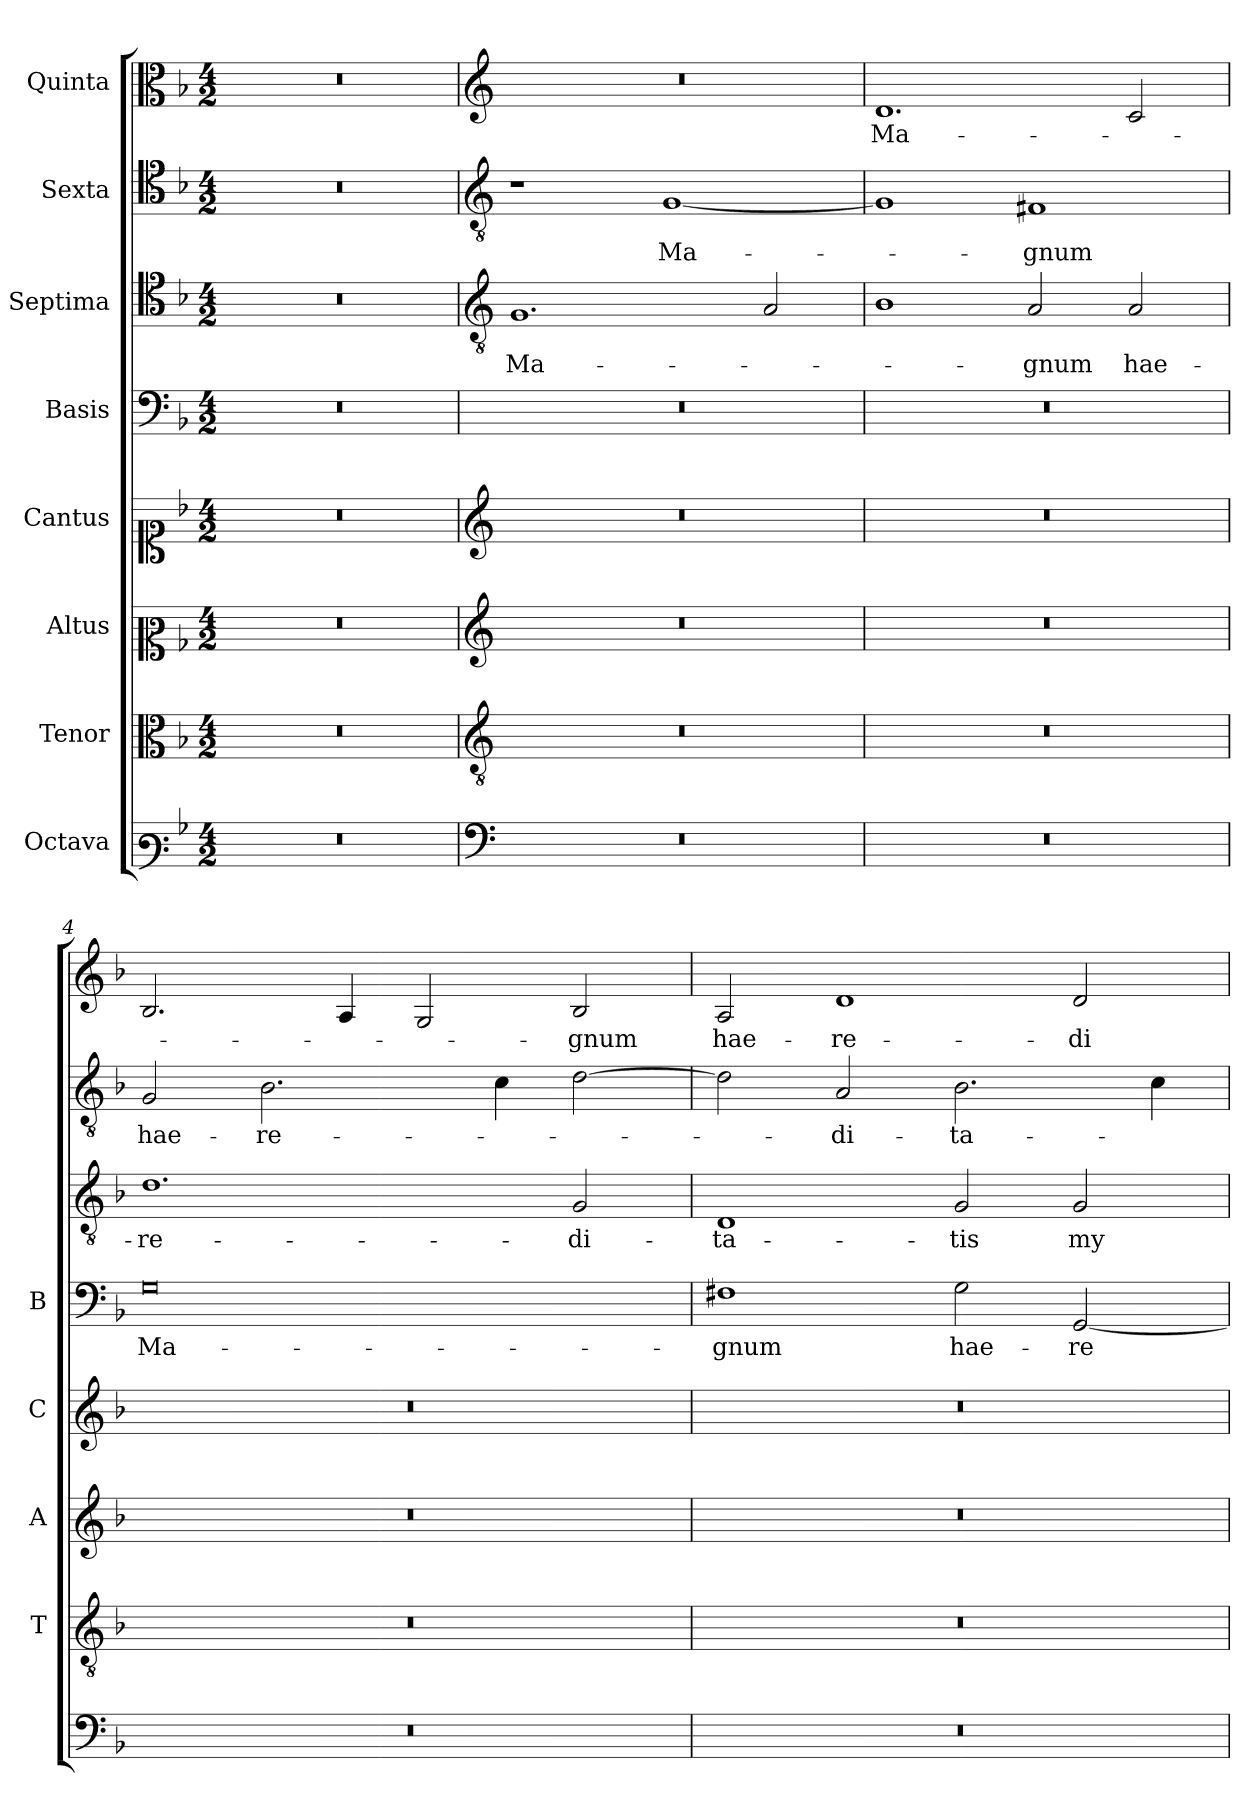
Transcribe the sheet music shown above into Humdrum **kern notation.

**kern	**kern	**kern	**kern	**kern	**text	**kern	**text	**kern	**text	**kern	**text
*part8	*part7	*part6	*part5	*part4	*part4	*part3	*part3	*part2	*part2	*part1	*part1
*staff8	*staff7	*staff6	*staff5	*staff4	*staff4	*staff3	*staff3	*staff2	*staff2	*staff1	*staff1
*I"Octava	*I"Tenor	*I"Altus	*I"Cantus	*I"Basis	*	*I"Septima	*	*I"Sexta	*	*I"Quinta	*
*	*I'T	*I'A	*I'C	*I'B	*	*	*	*	*	*	*
*clefF3	*clefC3	*clefC2	*clefC1	*clefF4	*	*clefC4	*	*clefC4	*	*clefC3	*
*k[b-]	*k[b-]	*k[b-]	*k[b-]	*k[b-]	*	*k[b-]	*	*k[b-]	*	*k[b-]	*
*F:	*F:	*F:	*F:	*F:	*	*F:	*	*F:	*	*F:	*
*M4/2	*M4/2	*M4/2	*M4/2	*M4/2	*	*M4/2	*	*M4/2	*	*M4/2	*
=1	=1	=1	=1	=1	=1	=1	=1	=1	=1	=1	=1
0r	0r	0r	0r	0r	.	0r	.	0r	.	0r	.
=2	=2	=2	=2	=2	=2	=2	=2	=2	=2	=2	=2
*clefF4	*clefGv2	*clefG2	*clefG2	*	*	*clefGv2	*	*clefGv2	*	*clefG2	*
!	!	!	!	!	!	!	!LO:LY:b	!	!	!	!
0r	0r	0r	0r	0r	.	1.G	Ma-	1r	.	0r	.
!	!	!	!	!	!	!	!	!	!LO:LY:b	!	!
.	.	.	.	.	.	.	.	[1G	Ma-	.	.
.	.	.	.	.	.	2A/	.	.	.	.	.
=3	=3	=3	=3	=3	=3	=3	=3	=3	=3	=3	=3
!	!	!	!	!	!	!	!	!	!	!	!LO:LY:b
0r	0r	0r	0r	0r	.	1B-	.	1G]	.	1.d	Ma-
!	!	!	!	!	!	!	!LO:LY:b	!	!LO:LY:b	!	!
.	.	.	.	.	.	2A/	-gnum	1F#X	-gnum	.	.
!	!	!	!	!	!	!	!LO:LY:b	!	!	!	!
.	.	.	.	.	.	2A/	hae-	.	.	2c/	.
=4	=4	=4	=4	=4	=4	=4	=4	=4	=4	=4	=4
!	!	!	!	!	!LO:LY:b	!	!LO:LY:b	!	!LO:LY:b	!	!
0r	0r	0r	0r	0G	Ma-	1.d	-re-	2G/	hae-	2.B-/	.
!	!	!	!	!	!	!	!	!	!LO:LY:b	!	!
.	.	.	.	.	.	.	.	2.B-\	-re-	.	.
.	.	.	.	.	.	.	.	.	.	4A/	.
.	.	.	.	.	.	.	.	.	.	2G/	.
.	.	.	.	.	.	.	.	4c\	.	.	.
!	!	!	!	!	!	!	!LO:LY:b	!	!	!	!LO:LY:b
.	.	.	.	.	.	2G/	-di-	[2d\	.	2B-/	-gnum
=5	=5	=5	=5	=5	=5	=5	=5	=5	=5	=5	=5
!	!	!	!	!	!LO:LY:b	!	!LO:LY:b	!	!	!	!LO:LY:b
0r	0r	0r	0r	1F#X	-gnum	1D	-ta-	2d\]	.	2A/	hae-
!	!	!	!	!	!	!	!	!	!LO:LY:b	!	!LO:LY:b
.	.	.	.	.	.	.	.	2A/	-di-	1d	-re-
!	!	!	!	!	!LO:LY:b	!	!LO:LY:b	!	!LO:LY:b	!	!
.	.	.	.	2G\	hae-	2G/	-tis	2.B-\	-ta-	.	.
!	!	!	!	!	!LO:LY:b	!	!LO:LY:b	!	!	!	!LO:LY:b
.	.	.	.	[2GG/	-re-	2G/	my-	.	.	2d/	-di-
.	.	.	.	.	.	.	.	4c\	.	.	.
=	=	=	=	=	=	=	=	=	=	=	=
*-	*-	*-	*-	*-	*-	*-	*-	*-	*-	*-	*-
